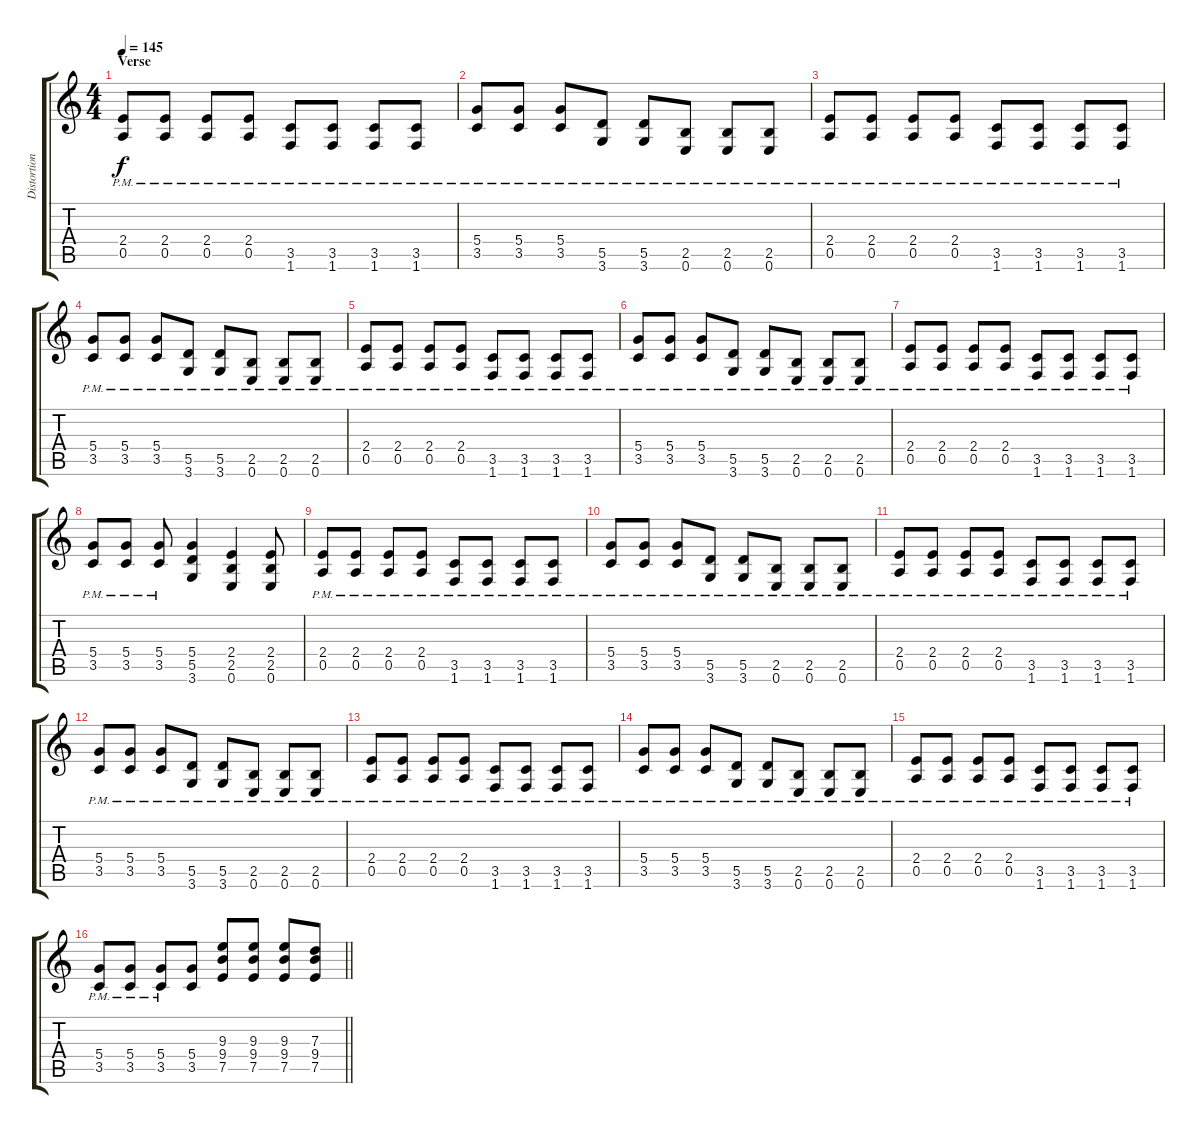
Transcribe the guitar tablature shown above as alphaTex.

\track ("Distortion Guitar" "Distortion") {instrument distortionguitar}
\staff {score tabs}
\tuning (E4 B3 G3 D3 A2 E2) {hide}
\ts (4 4)
\section ("" "Verse")
\tempo 145
\clef g2
\ks c
(2.4{pm} 0.5{pm}).8{dy f} (2.4{pm} 0.5{pm}).8 (2.4{pm} 0.5{pm}).8 (2.4{pm} 0.5{pm}).8 (3.5{pm} 1.6{pm}).8 (3.5{pm} 1.6{pm}).8 (3.5{pm} 1.6{pm}).8 (3.5{pm} 1.6{pm}).8 |
(5.4{pm} 3.5{pm}).8 (5.4{pm} 3.5{pm}).8 (5.4{pm} 3.5{pm}).8 (5.5{pm} 3.6{pm}).8 (5.5{pm} 3.6{pm}).8 (2.5{pm} 0.6{pm}).8 (2.5{pm} 0.6{pm}).8 (2.5{pm} 0.6{pm}).8 |
(2.4{pm} 0.5{pm}).8 (2.4{pm} 0.5{pm}).8 (2.4{pm} 0.5{pm}).8 (2.4{pm} 0.5{pm}).8 (3.5{pm} 1.6{pm}).8 (3.5{pm} 1.6{pm}).8 (3.5{pm} 1.6{pm}).8 (3.5{pm} 1.6{pm}).8 |
(5.4{pm} 3.5{pm}).8 (5.4{pm} 3.5{pm}).8 (5.4{pm} 3.5{pm}).8 (5.5{pm} 3.6{pm}).8 (5.5{pm} 3.6{pm}).8 (2.5{pm} 0.6{pm}).8 (2.5{pm} 0.6{pm}).8 (2.5{pm} 0.6{pm}).8 |
(2.4{pm} 0.5{pm}).8 (2.4{pm} 0.5{pm}).8 (2.4{pm} 0.5{pm}).8 (2.4{pm} 0.5{pm}).8 (3.5{pm} 1.6{pm}).8 (3.5{pm} 1.6{pm}).8 (3.5{pm} 1.6{pm}).8 (3.5{pm} 1.6{pm}).8 |
(5.4{pm} 3.5{pm}).8 (5.4{pm} 3.5{pm}).8 (5.4{pm} 3.5{pm}).8 (5.5{pm} 3.6{pm}).8 (5.5{pm} 3.6{pm}).8 (2.5{pm} 0.6{pm}).8 (2.5{pm} 0.6{pm}).8 (2.5{pm} 0.6{pm}).8 |
(2.4{pm} 0.5{pm}).8 (2.4{pm} 0.5{pm}).8 (2.4{pm} 0.5{pm}).8 (2.4{pm} 0.5{pm}).8 (3.5{pm} 1.6{pm}).8 (3.5{pm} 1.6{pm}).8 (3.5{pm} 1.6{pm}).8 (3.5{pm} 1.6{pm}).8 |
(5.4{pm} 3.5{pm}).8 (5.4{pm} 3.5{pm}).8 (5.4{pm} 3.5{pm}).8 (5.4 5.5 3.6).4 (2.4 2.5 0.6).4 (2.4 2.5 0.6).8 |
(2.4{pm} 0.5{pm}).8 (2.4{pm} 0.5{pm}).8 (2.4{pm} 0.5{pm}).8 (2.4{pm} 0.5{pm}).8 (3.5{pm} 1.6{pm}).8 (3.5{pm} 1.6{pm}).8 (3.5{pm} 1.6{pm}).8 (3.5{pm} 1.6{pm}).8 |
(5.4{pm} 3.5{pm}).8 (5.4{pm} 3.5{pm}).8 (5.4{pm} 3.5{pm}).8 (5.5{pm} 3.6{pm}).8 (5.5{pm} 3.6{pm}).8 (2.5{pm} 0.6{pm}).8 (2.5{pm} 0.6{pm}).8 (2.5{pm} 0.6{pm}).8 |
(2.4{pm} 0.5{pm}).8 (2.4{pm} 0.5{pm}).8 (2.4{pm} 0.5{pm}).8 (2.4{pm} 0.5{pm}).8 (3.5{pm} 1.6{pm}).8 (3.5{pm} 1.6{pm}).8 (3.5{pm} 1.6{pm}).8 (3.5{pm} 1.6{pm}).8 |
(5.4{pm} 3.5{pm}).8 (5.4{pm} 3.5{pm}).8 (5.4{pm} 3.5{pm}).8 (5.5{pm} 3.6{pm}).8 (5.5{pm} 3.6{pm}).8 (2.5{pm} 0.6{pm}).8 (2.5{pm} 0.6{pm}).8 (2.5{pm} 0.6{pm}).8 |
(2.4{pm} 0.5{pm}).8 (2.4{pm} 0.5{pm}).8 (2.4{pm} 0.5{pm}).8 (2.4{pm} 0.5{pm}).8 (3.5{pm} 1.6{pm}).8 (3.5{pm} 1.6{pm}).8 (3.5{pm} 1.6{pm}).8 (3.5{pm} 1.6{pm}).8 |
(5.4{pm} 3.5{pm}).8 (5.4{pm} 3.5{pm}).8 (5.4{pm} 3.5{pm}).8 (5.5{pm} 3.6{pm}).8 (5.5{pm} 3.6{pm}).8 (2.5{pm} 0.6{pm}).8 (2.5{pm} 0.6{pm}).8 (2.5{pm} 0.6{pm}).8 |
(2.4{pm} 0.5{pm}).8 (2.4{pm} 0.5{pm}).8 (2.4{pm} 0.5{pm}).8 (2.4{pm} 0.5{pm}).8 (3.5{pm} 1.6{pm}).8 (3.5{pm} 1.6{pm}).8 (3.5{pm} 1.6{pm}).8 (3.5{pm} 1.6{pm}).8 |
\barLineRight lightlight
(5.4{pm} 3.5{pm}).8 (5.4{pm} 3.5{pm}).8 (5.4{pm} 3.5{pm}).8 (5.4 3.5).8 (9.3 9.4 7.5).8 (9.3 9.4 7.5).8 (9.3 9.4 7.5).8 (7.3 9.4 7.5).8
